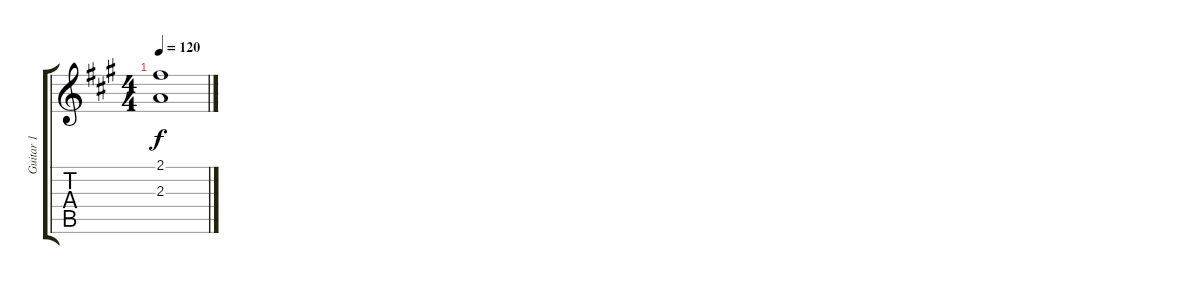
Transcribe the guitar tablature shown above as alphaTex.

\track ("Guitar 1" "Guitar 1") {instrument acousticguitarnylon}
\staff {score tabs}
\tuning (E4 B3 G3 D3 A2 E2) {hide}
\ts (4 4)
\tempo 120
\clef g2
\ks f#minor
(2.1 2.3).1{dy f}
